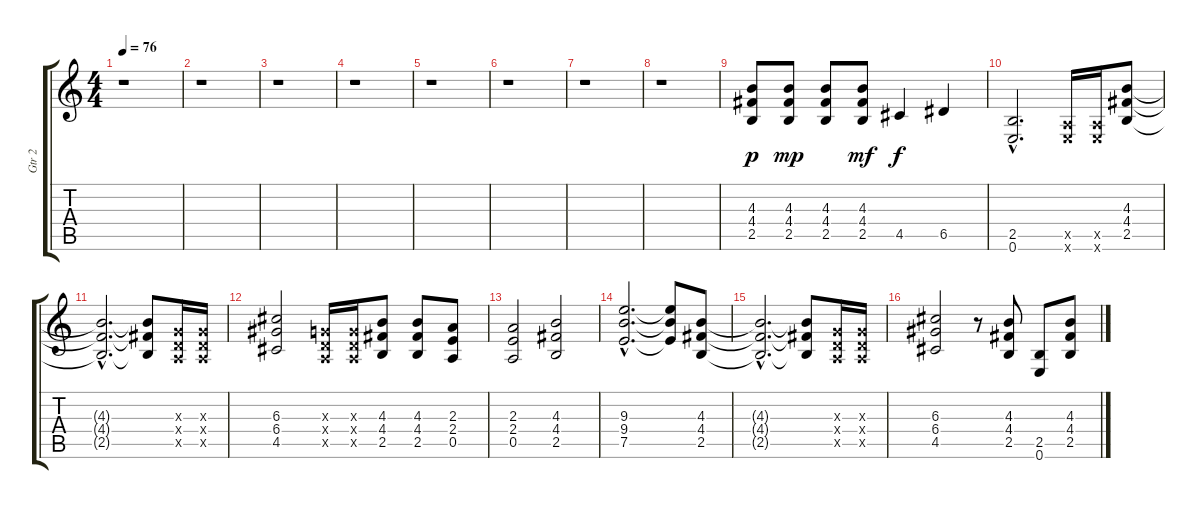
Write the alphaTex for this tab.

\track ("Gtr 2" "Gtr 2") {instrument distortionguitar}
\staff {score tabs}
\tuning (E4 B3 G3 D3 A2 E2) {hide}
\ts (4 4)
\tempo 76
\clef g2
\ks c
r.1{dy f} |
r.1 |
r.1 |
r.1 |
r.1 |
r.1 |
r.1 |
r.1 |
(4.3 4.4 2.5).8{dy p} (4.3 4.4 2.5).8{dy mp} (4.3 4.4 2.5).8 (4.3 4.4 2.5).8{dy mf} 4.5.4{dy f} 6.5.4 |
(2.5{hac} 0.6{hac}).2{d} (0.5{x} 0.6{x}).16 (0.5{x} 0.6{x}).16 (4.3 4.4 2.5).8 |
(4.3{hac t} 4.4{hac t} 2.5{hac t}).2{d} (4.3{t} 4.4{t} 2.5{t}).8 (0.3{x} 0.4{x} 0.5{x}).16 (0.3{x} 0.4{x} 0.5{x}).16 |
(6.3 6.4 4.5).2 (0.3{x} 0.4{x} 0.5{x}).16 (0.3{x} 0.4{x} 0.5{x}).16 (4.3 4.4 2.5).8 (4.3 4.4 2.5).8 (2.3 2.4 0.5).8 |
(2.3 2.4 0.5).2 (4.3 4.4 2.5).2 |
(9.3{hac} 9.4{hac} 7.5{hac}).2{d} (9.3{t} 9.4{t} 7.5{t}).8 (4.3 4.4 2.5).8 |
(4.3{hac t} 4.4{hac t} 2.5{hac t}).2{d} (4.3{t} 4.4{t} 2.5{t}).8 (0.3{x} 0.4{x} 0.5{x}).16 (0.3{x} 0.4{x} 0.5{x}).16 |
(6.3 6.4 4.5).2 r.8 (4.3 4.4 2.5).8 (2.5 0.6).8 (4.3 4.4 2.5).8
